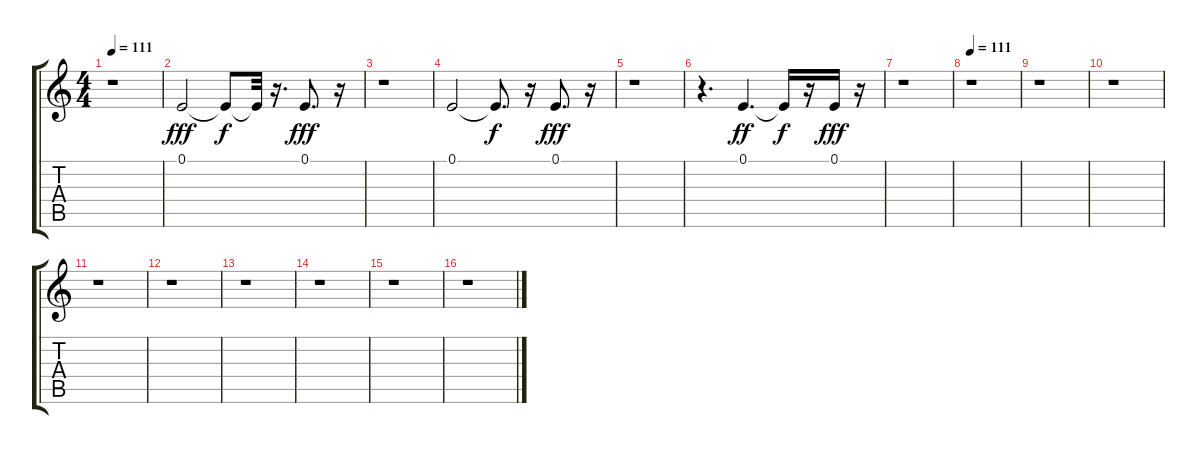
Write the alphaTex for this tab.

\track "" {instrument brightacousticpiano}
\staff {score tabs}
\tuning (E4 B3 G3 D3 A2 E2) {hide}
\ts (4 4)
\tempo 111
\clef g2
\ks c
r.1{dy ff} |
0.1.2{dy fff} 0.1{t}.8{dy f} 0.1{t}.32 r.16{d} 0.1.8{d dy fff} r.16 |
r.1 |
0.1.2 0.1{t}.8{d dy f} r.16 0.1.8{d dy fff} r.16 |
r.1 |
r.4{d} 0.1.4{d dy ff} 0.1{t}.16{dy f} r.16 0.1.16{dy fff} r.16 |
r.1 |
\tempo 111
r.1 |
r.1 |
r.1 |
r.1 |
r.1 |
r.1 |
r.1 |
r.1 |
r.1
